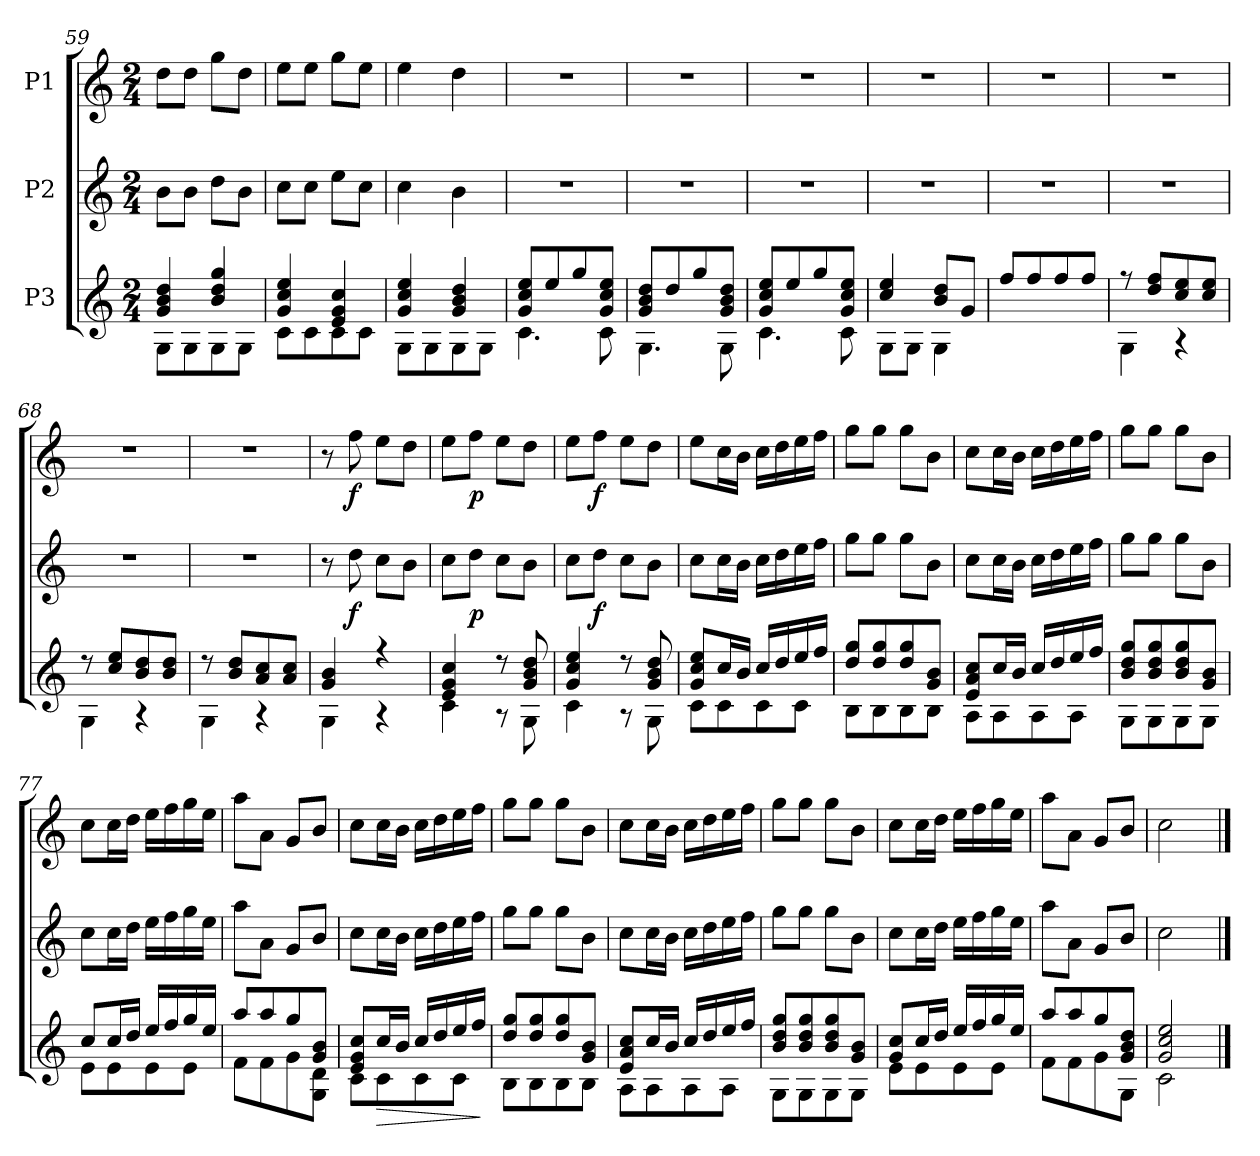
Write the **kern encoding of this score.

**kern	**dynam	**kern	**dynam	**kern	**dynam
*part3	*part3	*part2	*part2	*part1	*part1
*staff3	*staff3	*staff2	*staff2	*staff1	*staff1
*I"P3	*	*I"P2	*	*I"P1	*
*clefG2	*	*clefG2	*	*clefG2	*
*ITrd7c12	*	*	*	*	*
*k[]	*	*k[]	*	*k[]	*
*M2/4	*	*M2/4	*	*M2/4	*
=59	=59	=59	=59	=59	=59
*^	*	*	*	*	*
4G/ 4B/ 4d/	8GG\L	.	8b\L	.	8dd\L	.
.	8GG\	.	8b\J	.	8dd\J	.
4B/ 4d/ 4g/	8GG\	.	8dd\L	.	8gg\L	.
.	8GG\J	.	8b\J	.	8dd\J	.
=60	=60	=60	=60	=60	=60	=60
4G/ 4c/ 4e/	8C\L	.	8cc\L	.	8ee\L	.
.	8C\	.	8cc\J	.	8ee\J	.
4E/ 4G/ 4c/	8C\	.	8ee\L	.	8gg\L	.
.	8C\J	.	8cc\J	.	8ee\J	.
=61	=61	=61	=61	=61	=61	=61
4G/ 4c/ 4e/	8GG\L	.	4cc\	.	4ee\	.
.	8GG\	.	.	.	.	.
4G/ 4B/ 4d/	8GG\	.	4b\	.	4dd\	.
.	8GG\J	.	.	.	.	.
=62	=62	=62	=62	=62	=62	=62
8G/ 8c/ 8e/L	4.C\	.	2r	.	2r	.
8e/	.	.	.	.	.	.
8g/	.	.	.	.	.	.
8G/ 8c/ 8e/J	8C\	.	.	.	.	.
=63	=63	=63	=63	=63	=63	=63
8G/ 8B/ 8d/L	4.GG\	.	2r	.	2r	.
8d/	.	.	.	.	.	.
8g/	.	.	.	.	.	.
8G/ 8B/ 8d/J	8GG\	.	.	.	.	.
!!LO:PB:g=z
=64	=64	=64	=64	=64	=64	=64
8G/ 8c/ 8e/L	4.C\	.	2r	.	2r	.
8e/	.	.	.	.	.	.
8g/	.	.	.	.	.	.
8G/ 8c/ 8e/J	8C\	.	.	.	.	.
=65	=65	=65	=65	=65	=65	=65
4c/ 4e/	8GG\L	.	2r	.	2r	.
.	8GG\J	.	.	.	.	.
8B/ 8d/L	4GG\	.	.	.	.	.
8G/J	.	.	.	.	.	.
*v	*v	*	*	*	*	*
=66	=66	=66	=66	=66	=66
8f/L	.	2r	.	2r	.
8f/	.	.	.	.	.
8f/	.	.	.	.	.
8f/J	.	.	.	.	.
=67	=67	=67	=67	=67	=67
*^	*	*	*	*	*
8r	4GG\	.	2r	.	2r	.
8d/ 8f/L	.	.	.	.	.	.
8c/ 8e/	4r	.	.	.	.	.
8c/ 8e/J	.	.	.	.	.	.
=68	=68	=68	=68	=68	=68	=68
8r	4GG\	.	2r	.	2r	.
8c/ 8e/L	.	.	.	.	.	.
8B/ 8d/	4r	.	.	.	.	.
8B/ 8d/J	.	.	.	.	.	.
=69	=69	=69	=69	=69	=69	=69
8r	4GG\	.	2r	.	2r	.
8B/ 8d/L	.	.	.	.	.	.
8A/ 8c/	4r	.	.	.	.	.
8A/ 8c/J	.	.	.	.	.	.
=70	=70	=70	=70	=70	=70	=70
4G/ 4B/	4GG\	.	8r	.	8r	.
!	!	!	!	!LO:DY:b	!	!LO:DY:b
.	.	.	8dd\	f	8ff\	f
4r	4r	.	8cc\L	.	8ee\L	.
.	.	.	8b\J	.	8dd\J	.
!!LO:LB:g=z
=71	=71	=71	=71	=71	=71	=71
4E/ 4G/ 4c/	4C\	.	8cc\L	.	8ee\L	.
!	!	!	!	!LO:DY:b	!	!LO:DY:b
.	.	.	8dd\J	p	8ff\J	p
8r	8r	.	8cc\L	.	8ee\L	.
8G/ 8B/ 8d/	8GG\	.	8b\J	.	8dd\J	.
=72	=72	=72	=72	=72	=72	=72
4G/ 4c/ 4e/	4C\	.	8cc\L	.	8ee\L	.
!	!	!	!	!LO:DY:b	!	!LO:DY:b
.	.	.	8dd\J	f	8ff\J	f
8r	8r	.	8cc\L	.	8ee\L	.
8G/ 8B/ 8d/	8GG\	.	8b\J	.	8dd\J	.
=73	=73	=73	=73	=73	=73	=73
8G/ 8c/ 8e/L	8C\L	.	8cc\L	.	8ee\L	.
16c/L	8C\	.	16cc\L	.	16cc\L	.
16B/JJ	.	.	16b\JJ	.	16b\JJ	.
16c/LL	8C\	.	16cc\LL	.	16cc\LL	.
16d/	.	.	16dd\	.	16dd\	.
16e/	8C\J	.	16ee\	.	16ee\	.
16f/JJ	.	.	16ff\JJ	.	16ff\JJ	.
=74	=74	=74	=74	=74	=74	=74
8d/ 8g/L	8BB\L	.	8gg\L	.	8gg\L	.
8d/ 8g/	8BB\	.	8gg\J	.	8gg\J	.
8d/ 8g/	8BB\	.	8gg\L	.	8gg\L	.
8G/ 8B/J	8BB\J	.	8b\J	.	8b\J	.
=75	=75	=75	=75	=75	=75	=75
8E/ 8A/ 8c/L	8AA\L	.	8cc\L	.	8cc\L	.
16c/L	8AA\	.	16cc\L	.	16cc\L	.
16B/JJ	.	.	16b\JJ	.	16b\JJ	.
16c/LL	8AA\	.	16cc\LL	.	16cc\LL	.
16d/	.	.	16dd\	.	16dd\	.
16e/	8AA\J	.	16ee\	.	16ee\	.
16f/JJ	.	.	16ff\JJ	.	16ff\JJ	.
=76	=76	=76	=76	=76	=76	=76
8B/ 8d/ 8g/L	8GG\L	.	8gg\L	.	8gg\L	.
8B/ 8d/ 8g/	8GG\	.	8gg\J	.	8gg\J	.
8B/ 8d/ 8g/	8GG\	.	8gg\L	.	8gg\L	.
8G/ 8B/J	8GG\J	.	8b\J	.	8b\J	.
=77	=77	=77	=77	=77	=77	=77
8c/L	8E\L	.	8cc\L	.	8cc\L	.
16c/L	8E\	.	16cc\L	.	16cc\L	.
16d/JJ	.	.	16dd\JJ	.	16dd\JJ	.
16e/LL	8E\	.	16ee\LL	.	16ee\LL	.
16f/	.	.	16ff\	.	16ff\	.
16g/	8E\J	.	16gg\	.	16gg\	.
16e/JJ	.	.	16ee\JJ	.	16ee\JJ	.
!!LO:LB:g=z
=78	=78	=78	=78	=78	=78	=78
8a/L	8F\L	.	8aa\L	.	8aa\L	.
8a/	8F\	.	8a\J	.	8a\J	.
8g/	8G\	.	8g/L	.	8g/L	.
8G/ 8B/J	8GG\ 8D\J	.	8b/J	.	8b/J	.
=79	=79	=79	=79	=79	=79	=79
8E/ 8G/ 8c/L	8C\L	.	8cc\L	.	8cc\L	.
!	!	!LO:HP:b	!	!	!	!
16c/L	8C\	>	16cc\L	.	16cc\L	.
16B/JJ	.	.	16b\JJ	.	16b\JJ	.
16c/LL	8C\	.	16cc\LL	.	16cc\LL	.
16d/	.	.	16dd\	.	16dd\	.
16e/	8C\J	.	16ee\	.	16ee\	.
16f/JJ	.	.	16ff\JJ	.	16ff\JJ	.
*v	*v	*	*	*	*	*
.	]	.	.	.	.
=80	=80	=80	=80	=80	=80
*^	*	*	*	*	*
8d/ 8g/L	8BB\L	.	8gg\L	.	8gg\L	.
8d/ 8g/	8BB\	.	8gg\J	.	8gg\J	.
8d/ 8g/	8BB\	.	8gg\L	.	8gg\L	.
8G/ 8B/J	8BB\J	.	8b\J	.	8b\J	.
=81	=81	=81	=81	=81	=81	=81
8E/ 8A/ 8c/L	8AA\L	.	8cc\L	.	8cc\L	.
16c/L	8AA\	.	16cc\L	.	16cc\L	.
16B/JJ	.	.	16b\JJ	.	16b\JJ	.
16c/LL	8AA\	.	16cc\LL	.	16cc\LL	.
16d/	.	.	16dd\	.	16dd\	.
16e/	8AA\J	.	16ee\	.	16ee\	.
16f/JJ	.	.	16ff\JJ	.	16ff\JJ	.
!!LO:LB:g=z
=82	=82	=82	=82	=82	=82	=82
8B/ 8d/ 8g/L	8GG\L	.	8gg\L	.	8gg\L	.
8B/ 8d/ 8g/	8GG\	.	8gg\J	.	8gg\J	.
8B/ 8d/ 8g/	8GG\	.	8gg\L	.	8gg\L	.
8G/ 8B/J	8GG\J	.	8b\J	.	8b\J	.
=83	=83	=83	=83	=83	=83	=83
8G/ 8c/L	8E\L	.	8cc\L	.	8cc\L	.
16c/L	8E\	.	16cc\L	.	16cc\L	.
16d/JJ	.	.	16dd\JJ	.	16dd\JJ	.
16e/LL	8E\	.	16ee\LL	.	16ee\LL	.
16f/	.	.	16ff\	.	16ff\	.
16g/	8E\J	.	16gg\	.	16gg\	.
16e/JJ	.	.	16ee\JJ	.	16ee\JJ	.
=84	=84	=84	=84	=84	=84	=84
8a/L	8F\L	.	8aa\L	.	8aa\L	.
8a/	8F\	.	8a\J	.	8a\J	.
8g/	8G\	.	8g/L	.	8g/L	.
8G/ 8B/ 8d/J	8GG\J	.	8b/J	.	8b/J	.
=85	=85	=85	=85	=85	=85	=85
2G/ 2c/ 2e/	2C\	.	2cc\	.	2cc\	.
*v	*v	*	*	*	*	*
==	==	==	==	==	==
*-	*-	*-	*-	*-	*-
